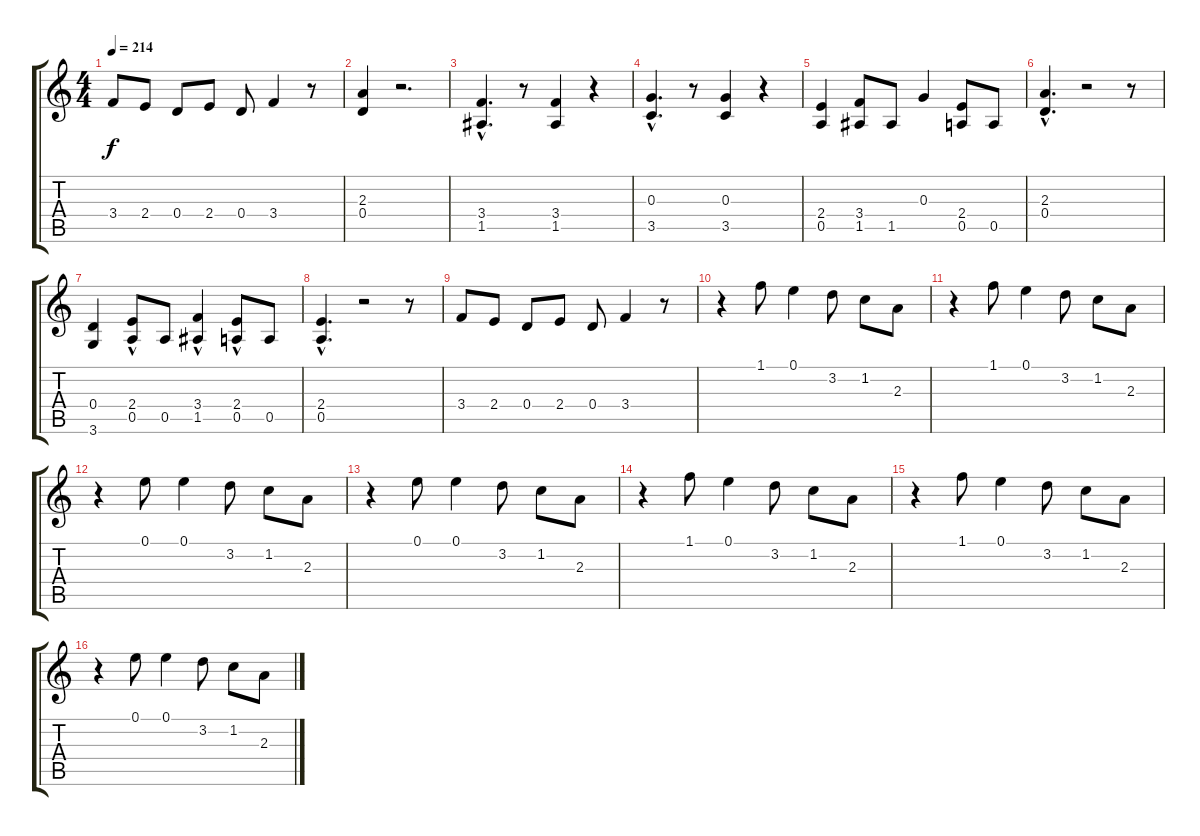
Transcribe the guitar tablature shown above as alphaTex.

\track "" {instrument distortionguitar}
\staff {score tabs}
\tuning (E4 B3 G3 D3 A2 E2) {hide}
\ts (4 4)
\tempo 214
\clef g2
\ks c
3.4.8{dy f} 2.4.8 0.4.8 2.4.8 0.4.8 3.4.4 r.8 |
(2.3 0.4).4 r.2{d} |
(3.4{hac} 1.5{hac}).4{d} r.8 (3.4 1.5).4 r.4 |
(0.3{hac} 3.5{hac}).4{d} r.8 (0.3 3.5).4 r.4 |
(2.4 0.5).4 (3.4 1.5).8 1.5.8 0.3.4 (2.4 0.5).8 0.5.8 |
(2.3{hac} 0.4{hac}).4{d} r.2 r.8 |
(0.4 3.6).4 (2.4{hac} 0.5).8 0.5.8 (3.4{hac} 1.5).4 (2.4{hac} 0.5).8 0.5.8 |
(2.4{hac} 0.5{hac}).4{d} r.2 r.8 |
3.4.8 2.4.8 0.4.8 2.4.8 0.4.8 3.4.4 r.8 |
r.4 1.1.8 0.1.4 3.2.8 1.2.8 2.3.8 |
r.4 1.1.8 0.1.4 3.2.8 1.2.8 2.3.8 |
r.4 0.1.8 0.1.4 3.2.8 1.2.8 2.3.8 |
r.4 0.1.8 0.1.4 3.2.8 1.2.8 2.3.8 |
r.4 1.1.8 0.1.4 3.2.8 1.2.8 2.3.8 |
r.4 1.1.8 0.1.4 3.2.8 1.2.8 2.3.8 |
r.4 0.1.8 0.1.4 3.2.8 1.2.8 2.3.8
